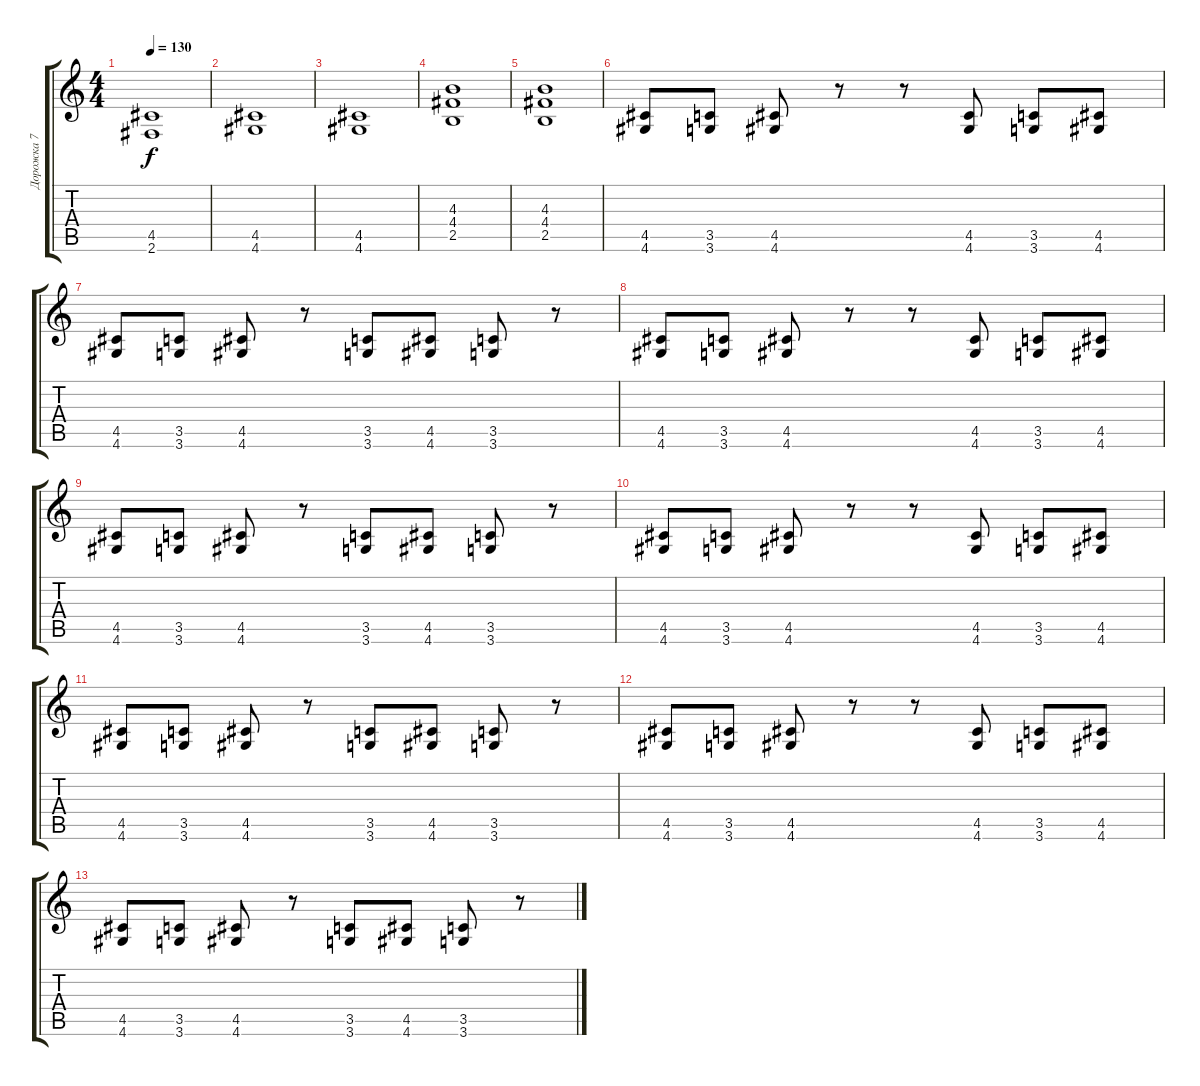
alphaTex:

\track ("Дорожка 7" "Дорожка 7") {instrument distortionguitar}
\staff {score tabs}
\tuning (E4 B3 G3 D3 A2 E2) {hide}
\ts (4 4)
\tempo 130
\clef g2
\ks c
(4.5 2.6).1{dy f} |
(4.5 4.6).1 |
(4.5 4.6).1 |
(4.3 4.4 2.5).1 |
(4.3 4.4 2.5).1 |
(4.5 4.6).8 (3.5 3.6).8 (4.5 4.6).8 r.8 r.8 (4.5 4.6).8 (3.5 3.6).8 (4.5 4.6).8 |
(4.5 4.6).8 (3.5 3.6).8 (4.5 4.6).8 r.8 (3.5 3.6).8 (4.5 4.6).8 (3.5 3.6).8 r.8 |
(4.5 4.6).8 (3.5 3.6).8 (4.5 4.6).8 r.8 r.8 (4.5 4.6).8 (3.5 3.6).8 (4.5 4.6).8 |
(4.5 4.6).8 (3.5 3.6).8 (4.5 4.6).8 r.8 (3.5 3.6).8 (4.5 4.6).8 (3.5 3.6).8 r.8 |
(4.5 4.6).8 (3.5 3.6).8 (4.5 4.6).8 r.8 r.8 (4.5 4.6).8 (3.5 3.6).8 (4.5 4.6).8 |
(4.5 4.6).8 (3.5 3.6).8 (4.5 4.6).8 r.8 (3.5 3.6).8 (4.5 4.6).8 (3.5 3.6).8 r.8 |
(4.5 4.6).8 (3.5 3.6).8 (4.5 4.6).8 r.8 r.8 (4.5 4.6).8 (3.5 3.6).8 (4.5 4.6).8 |
(4.5 4.6).8 (3.5 3.6).8 (4.5 4.6).8 r.8 (3.5 3.6).8 (4.5 4.6).8 (3.5 3.6).8 r.8
